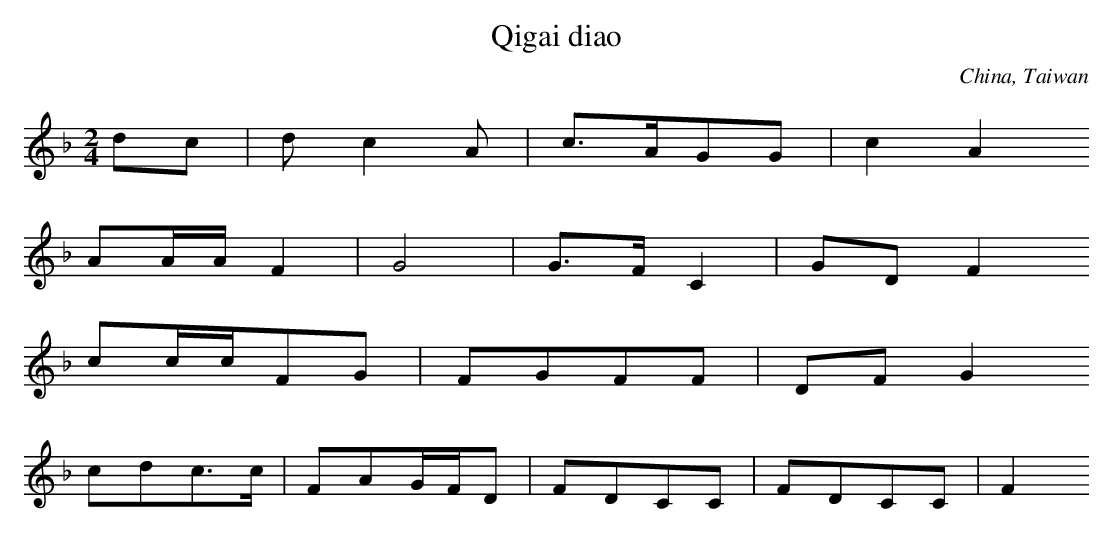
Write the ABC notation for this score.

X:1
T: Qigai diao
O: China, Taiwan
M: 2/4
L: 1/16
K: F
d2c2 | d2c4A2 | c3AG2G2 | c4A4
A2AAF4 | G8 | G3FC4 | G2D2F4
c2ccF2G2 | F2G2F2F2 | D2F2G4
c2d2c3c | F2A2GFD2 | F2D2C2C2 | F2D2C2C2 | F4
